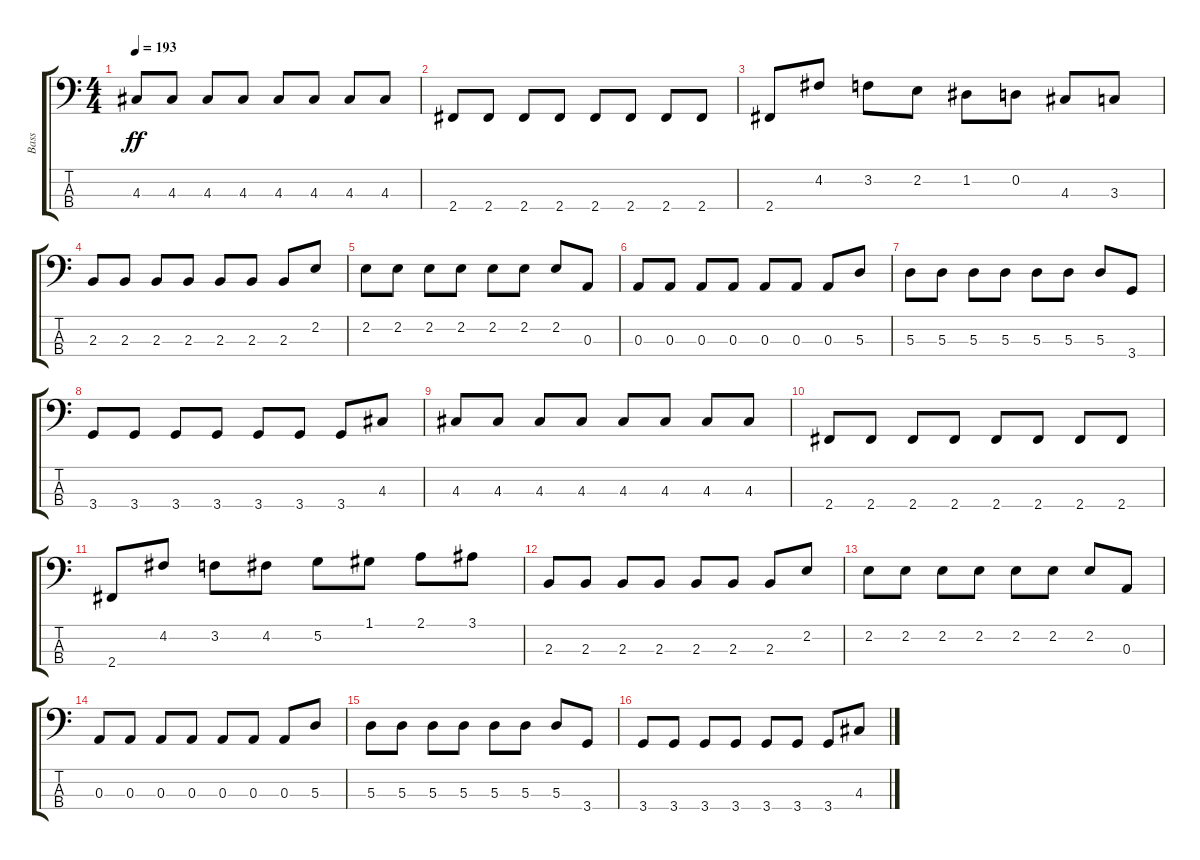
\track ("Bass" "Bass") {instrument electricbassfinger}
\staff {score tabs}
\tuning (G2 D2 A1 E1) {hide}
\ts (4 4)
\tempo 193
\clef f4
\ks c
4.3.8{dy ff} 4.3.8 4.3.8 4.3.8 4.3.8 4.3.8 4.3.8 4.3.8 |
2.4.8 2.4.8 2.4.8 2.4.8 2.4.8 2.4.8 2.4.8 2.4.8 |
2.4.8 4.2.8 3.2.8 2.2.8 1.2.8 0.2.8 4.3.8 3.3.8 |
2.3.8 2.3.8 2.3.8 2.3.8 2.3.8 2.3.8 2.3.8 2.2.8 |
2.2.8 2.2.8 2.2.8 2.2.8 2.2.8 2.2.8 2.2.8 0.3.8 |
0.3.8 0.3.8 0.3.8 0.3.8 0.3.8 0.3.8 0.3.8 5.3.8 |
5.3.8 5.3.8 5.3.8 5.3.8 5.3.8 5.3.8 5.3.8 3.4.8 |
3.4.8 3.4.8 3.4.8 3.4.8 3.4.8 3.4.8 3.4.8 4.3.8 |
4.3.8 4.3.8 4.3.8 4.3.8 4.3.8 4.3.8 4.3.8 4.3.8 |
2.4.8 2.4.8 2.4.8 2.4.8 2.4.8 2.4.8 2.4.8 2.4.8 |
2.4.8 4.2.8 3.2.8 4.2.8 5.2.8 1.1.8 2.1.8 3.1.8 |
2.3.8 2.3.8 2.3.8 2.3.8 2.3.8 2.3.8 2.3.8 2.2.8 |
2.2.8 2.2.8 2.2.8 2.2.8 2.2.8 2.2.8 2.2.8 0.3.8 |
0.3.8 0.3.8 0.3.8 0.3.8 0.3.8 0.3.8 0.3.8 5.3.8 |
5.3.8 5.3.8 5.3.8 5.3.8 5.3.8 5.3.8 5.3.8 3.4.8 |
3.4.8 3.4.8 3.4.8 3.4.8 3.4.8 3.4.8 3.4.8 4.3.8
